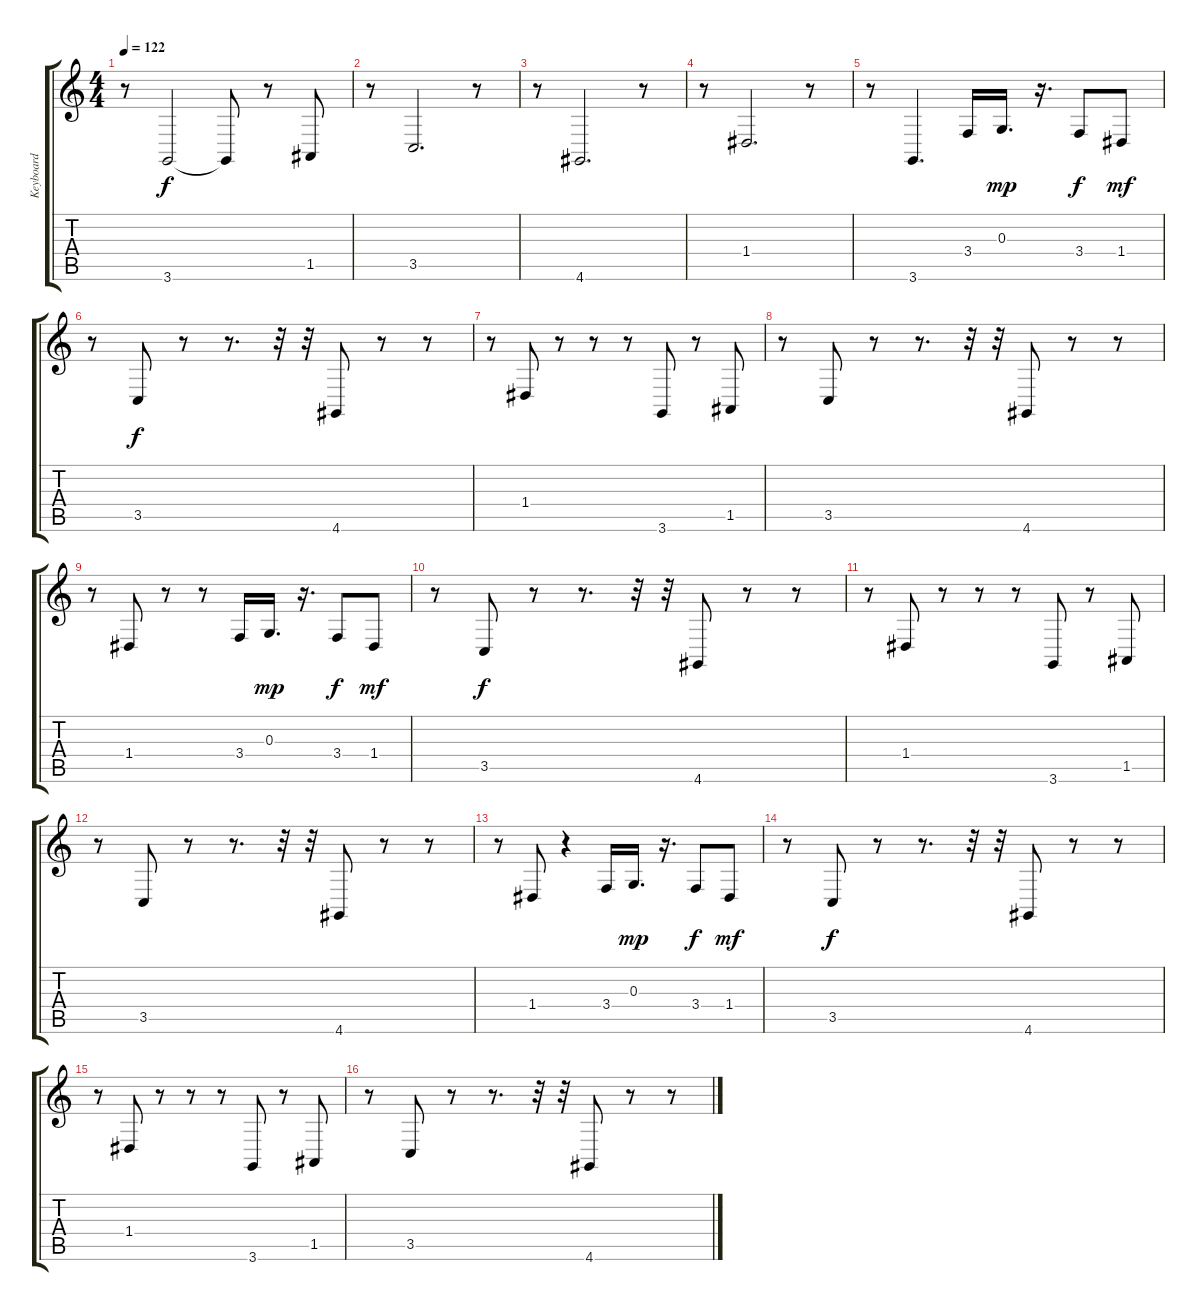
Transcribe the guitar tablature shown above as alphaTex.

\track ("Keyboard" "Keyboard") {instrument lead2sawtooth}
\staff {score tabs}
\tuning (E4 B3 G3 D3 A2 E2) {hide}
\ts (4 4)
\tempo 122
\clef g2
\ks c
r.8{dy f} 3.6.2 3.6{t}.8 r.8 1.5.8 |
r.8 3.5.2{d} r.8 |
r.8 4.6.2{d} r.8 |
r.8 1.4.2{d} r.8 |
r.8 3.6.4{d} 3.4.16 0.3.16{d dy mp} r.16{d} 3.4.8{dy f} 1.4.8{dy mf} |
r.8 3.5.8{dy f} r.8 r.8{d} r.32 r.32 4.6.8 r.8 r.8 |
r.8 1.4.8 r.8 r.8 r.8 3.6.8 r.8 1.5.8 |
r.8 3.5.8 r.8 r.8{d} r.32 r.32 4.6.8 r.8 r.8 |
r.8 1.4.8 r.8 r.8 3.4.16 0.3.16{d dy mp} r.16{d} 3.4.8{dy f} 1.4.8{dy mf} |
r.8 3.5.8{dy f} r.8 r.8{d} r.32 r.32 4.6.8 r.8 r.8 |
r.8 1.4.8 r.8 r.8 r.8 3.6.8 r.8 1.5.8 |
r.8 3.5.8 r.8 r.8{d} r.32 r.32 4.6.8 r.8 r.8 |
r.8 1.4.8 r.4 3.4.16 0.3.16{d dy mp} r.16{d} 3.4.8{dy f} 1.4.8{dy mf} |
r.8 3.5.8{dy f} r.8 r.8{d} r.32 r.32 4.6.8 r.8 r.8 |
r.8 1.4.8 r.8 r.8 r.8 3.6.8 r.8 1.5.8 |
r.8 3.5.8 r.8 r.8{d} r.32 r.32 4.6.8 r.8 r.8
